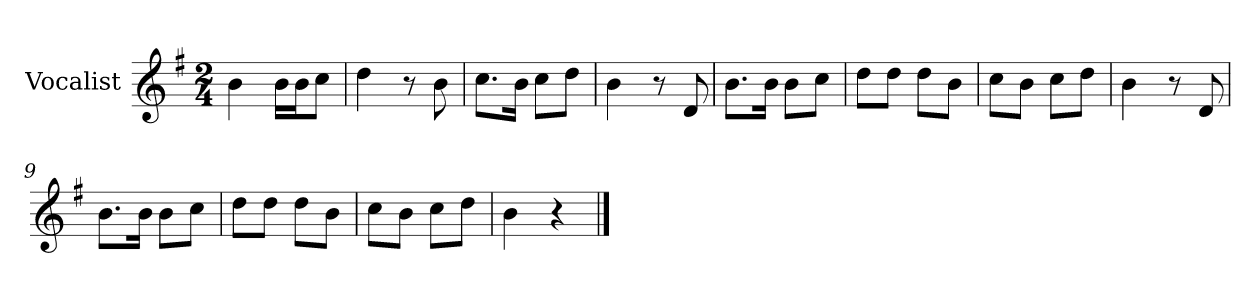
**kern
*part1
*staff1
*I"Vocalist
*k[f#]
*G:
*M2/4
=1
4b
16bLL
16bJ
8ccJ
=2
4dd
8r
8b
=3
8.ccL
16bJk
8ccL
8ddJ
=4
4b
8r
8d
=5
8.bL
16bJk
8bL
8ccJ
=6
8ddL
8ddJ
8ddL
8bJ
=7
8ccL
8bJ
8ccL
8ddJ
=8
4b
8r
8d
=9
8.bL
16bJk
8bL
8ccJ
=10
8ddL
8ddJ
8ddL
8bJ
=11
8ccL
8bJ
8ccL
8ddJ
=12
4b
4r
==
*-
